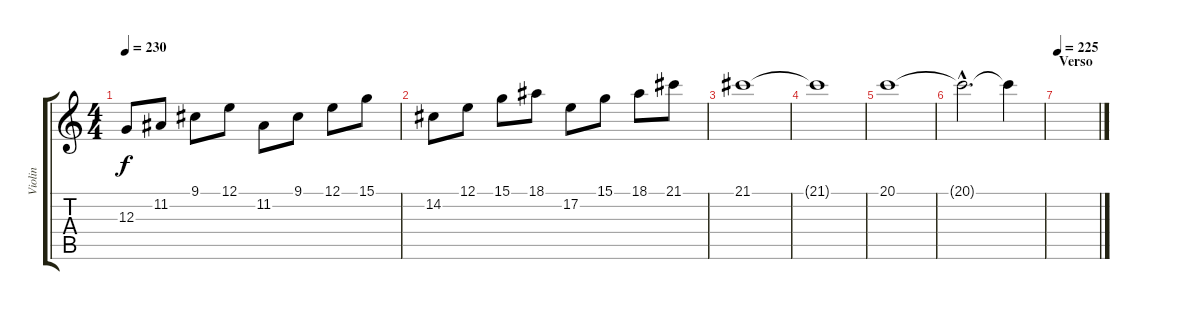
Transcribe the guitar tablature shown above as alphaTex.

\track ("Violin" "Violin") {instrument violin}
\staff {score tabs}
\tuning (E4 B3 G3 D3 A2 E2) {hide}
\ts (4 4)
\tempo 230
\clef g2
\ks c
12.3.8{dy f} 11.2.8 9.1.8 12.1.8 11.2.8 9.1.8 12.1.8 15.1.8 |
14.2.8 12.1.8 15.1.8 18.1.8 17.2.8 15.1.8 18.1.8 21.1.8 |
21.1.1 |
21.1{t}.1 |
20.1.1 |
20.1{hac t}.2{d} 20.1{t}.4 |
\section ("" "Verso")
\tempo 225
